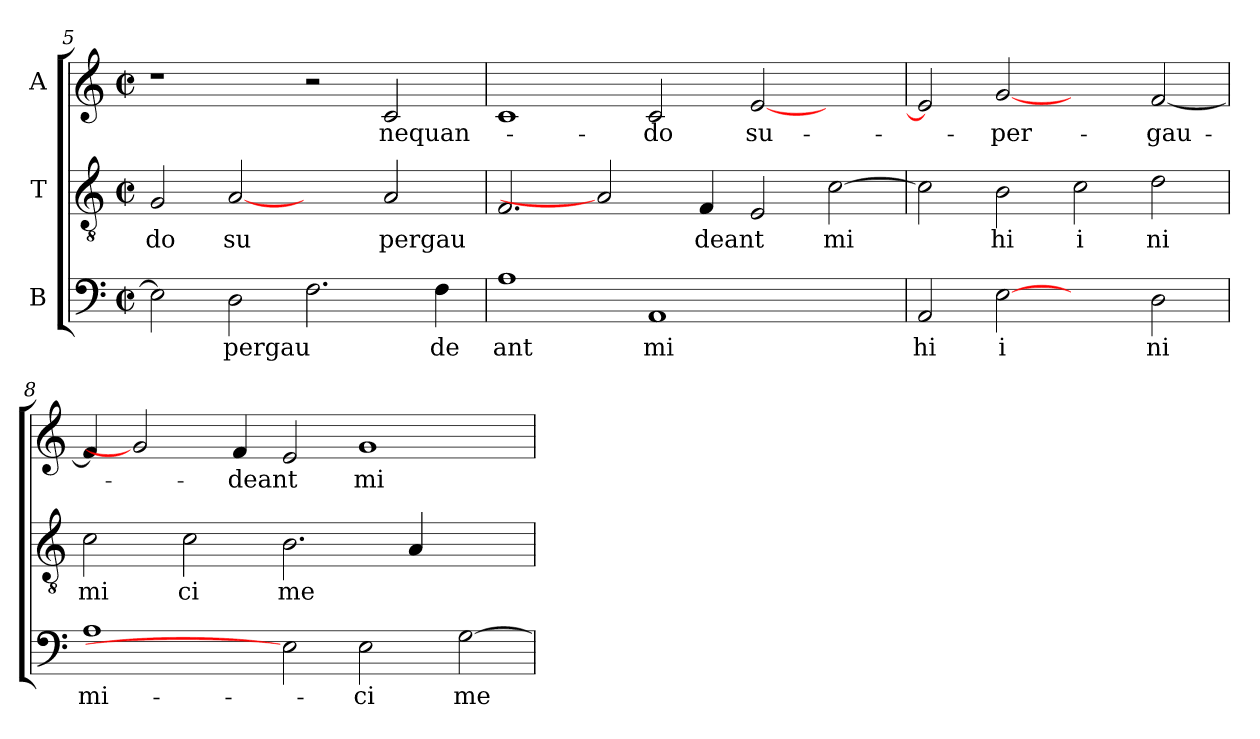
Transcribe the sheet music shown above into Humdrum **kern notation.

**kern	**text	**kern	**text	**kern	**text
*part3	*part3	*part2	*part2	*part1	*part1
*staff3	*staff3	*staff2	*staff2	*staff1	*staff1
*I"B	*	*I"T	*	*I"A	*
*clefF4	*	*clefGv2	*	*clefG2	*
*M2/2	*	*M2/2	*	*M2/2	*
*met(c|)	*	*met(c|)	*	*met(c|)	*
=5	=5	=5	=5	=5	=5
!	!	!	!LO:LY:b:cj	!	!
2E\]	.	2G/	do	1r	.
!	!LO:LY:b	!	!LO:LY:b:cj	!	!
2D\	pergau	[2A	su	.	.
2.F\	.	2ryy	.	2r	.
!	!	!	!LO:LY:b	!	!LO:LY:b
.	.	2A/	pergau	2c/	nequan-
!	!LO:LY:b:cj	!	!	!	!
4F\	de	.	.	.	.
=6	=6	=6	=6	=6	=6
!	!LO:LY:b:cj	!	!	!	!
1A	ant	2.F/	.	1c	.
.	.	2A]	.	.	.
!	!LO:LY:b:cj	!	!	!	!LO:LY:b:cj
1AA	mi	.	.	2c/	-do
!	!	!	!LO:LY:b	!	!
.	.	4F/	deant	.	.
!	!	!	!	!	!LO:LY:b:cj
.	.	2E/	.	[<2e/	su-
!	!	!	!LO:LY:b	!	!
2ryy	.	[>2c\	mi	2ryy	.
=7	=7	=7	=7	=7	=7
!	!LO:LY:b:cj	!	!	!	!
2AA/	hi	2c\]	.	2e/]	.
!	!LO:LY:b:cj	!	!LO:LY:b:cj	!	!LO:LY:b:cj
[2E	i	2B\	hi	[2g	-per-
!	!	!	!LO:LY:b:cj	!	!
2ryy	.	2c\	i	2ryy	.
!	!LO:LY:b:cj	!	!LO:LY:b:cj	!	!LO:LY:b
2D\	ni	2d\	ni	[>2f/	-gau-
!!LO:LB:g=z
=8	=8	=8	=8	=8	=8
!	!LO:LY:b:cj	!	!LO:LY:b:cj	!	!
1A	mi-	2c\	mi	4f/]	.
.	.	.	.	2g]	.
!	!	!	!LO:LY:b:cj	!	!
.	.	2c\	ci	.	.
!	!	!	!	!	!LO:LY:b
.	.	.	.	4f/	-deant
!	!	!	!LO:LY:b	!	!
2E]	.	2.B\	me	2e/	.
!	!LO:LY:b:cj	!	!	!	!LO:LY:b:cj
2E\	-ci	.	.	1g	mi-
.	.	4A/	.	.	.
!	!LO:LY:b	!	!	!	!
[>2G\	me-	2ryy	.	.	.
=	=	=	=	=	=
*-	*-	*-	*-	*-	*-
